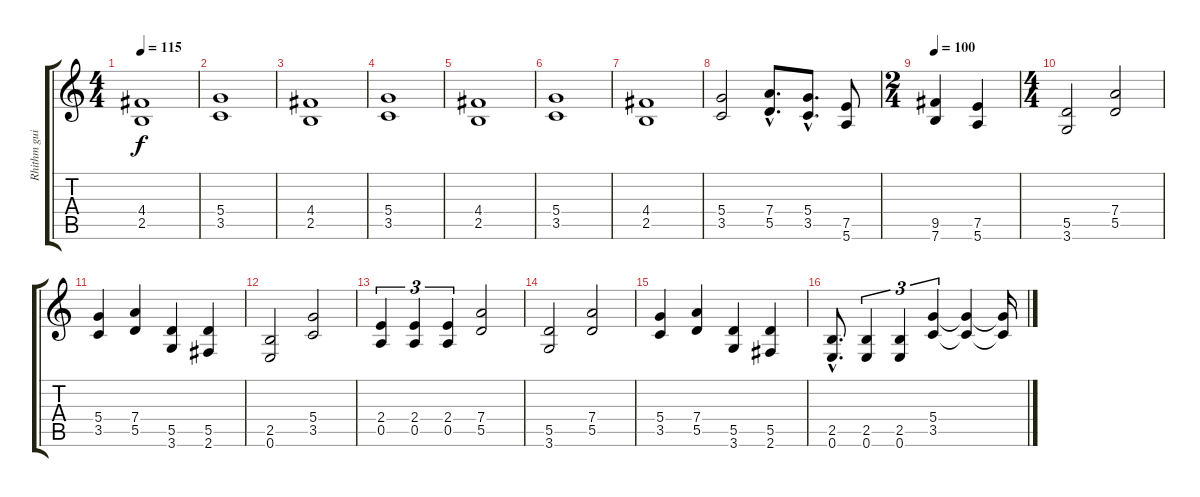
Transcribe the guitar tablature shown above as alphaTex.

\track ("Rhithm guitar" "Rhithm gui") {instrument distortionguitar}
\staff {score tabs}
\tuning (E4 B3 G3 D3 A2 E2) {hide}
\ts (4 4)
\tempo 115
\clef g2
\ks c
(4.4 2.5).1{dy f} |
(5.4 3.5).1 |
(4.4 2.5).1 |
(5.4 3.5).1 |
(4.4 2.5).1 |
(5.4 3.5).1 |
(4.4 2.5).1 |
(5.4 3.5).2 (7.4{hac} 5.5{hac}).8{d} (5.4{hac} 3.5{hac}).8{d} (7.5 5.6).8 |
\ts (2 4)
\tempo 100
(9.5 7.6).4 (7.5 5.6).4 |
\ts (4 4)
(5.5 3.6).2 (7.4 5.5).2 |
(5.4 3.5).4 (7.4 5.5).4 (5.5 3.6).4 (5.5 2.6).4 |
(2.5 0.6).2 (5.4 3.5).2 |
(2.4 0.5).4{tu (3 2)} (2.4 0.5).4{tu (3 2)} (2.4 0.5).4{tu (3 2)} (7.4 5.5).2 |
(5.5 3.6).2 (7.4 5.5).2 |
(5.4 3.5).4 (7.4 5.5).4 (5.5 3.6).4 (5.5 2.6).4 |
(2.5{hac} 0.6{hac}).8{d} (2.5 0.6).4{tu (3 2)} (2.5 0.6).4{tu (3 2)} (5.4 3.5).4{tu (3 2)} (5.4{t} 3.5{t}).4 (5.4{t} 3.5{t}).16
